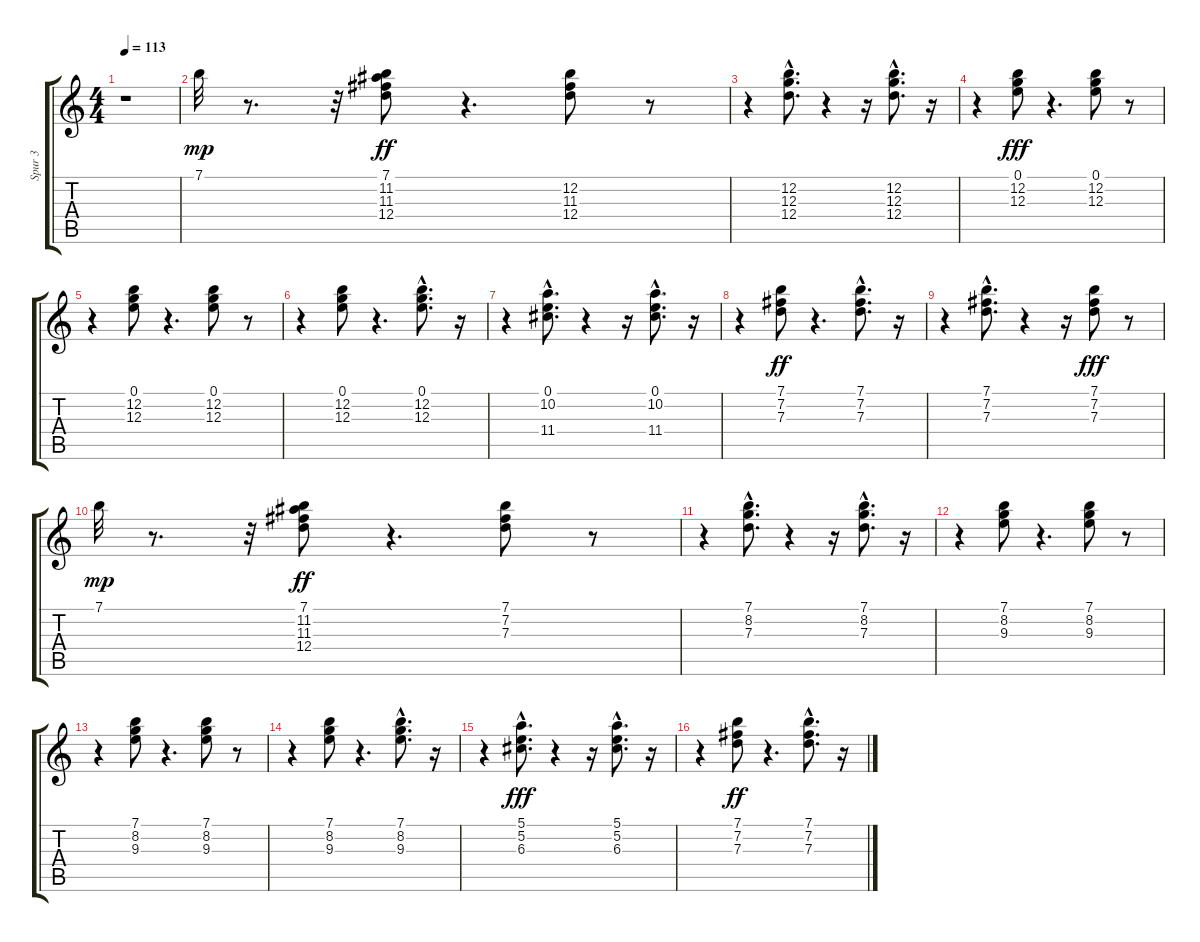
\track ("Spur 3" "Spur 3") {instrument overdrivenguitar}
\staff {score tabs}
\tuning (E4 B3 G3 D3 A2 E2) {hide}
\ts (4 4)
\tempo 113
\clef g2
\ks c
r.1{dy fff} |
7.1.32{dy mp volume 9 balance 8} r.8{d} r.32 (7.1 11.2 11.3 12.4).8{dy ff} r.4{d} (12.2 11.3 12.4).8 r.8 |
r.4 (12.2{hac} 12.3{hac} 12.4{hac}).8{d volume 9} r.4 r.16 (12.2{hac} 12.3{hac} 12.4).8{d volume 9} r.16 |
r.4 (0.1 12.2 12.3).8{dy fff volume 9} r.4{d} (0.1 12.2 12.3).8 r.8 |
r.4 (0.1 12.2 12.3).8 r.4{d} (0.1 12.2 12.3).8 r.8 |
r.4 (0.1 12.2 12.3).8 r.4{d} (0.1{hac} 12.2{hac} 12.3{hac}).8{d} r.16 |
r.4 (0.1{hac} 10.2{hac} 11.4{hac}).8{d} r.4 r.16 (0.1 10.2 11.4{hac}).8{d} r.16 |
r.4 (7.1 7.2 7.3).8{dy ff} r.4{d} (7.1{hac} 7.2 7.3).8{d} r.16 |
r.4 (7.1{hac} 7.2 7.3).8{d} r.4 r.16 (7.1 7.2 7.3).8{dy fff} r.8 |
7.1.32{dy mp balance 8} r.8{d} r.32 (7.1 11.2 11.3 12.4).8{dy ff} r.4{d} (7.1 7.2 7.3).8 r.8 |
r.4 (7.1{hac} 8.2{hac} 7.3{hac}).8{d} r.4 r.16 (7.1{hac} 8.2{hac} 7.3).8{d} r.16 |
r.4 (7.1 8.2 9.3).8 r.4{d} (7.1 8.2 9.3).8 r.8 |
r.4 (7.1 8.2 9.3).8 r.4{d} (7.1 8.2 9.3).8 r.8 |
r.4 (7.1 8.2 9.3).8 r.4{d} (7.1{hac} 8.2{hac} 9.3{hac}).8{d} r.16 |
r.4 (5.1{hac} 5.2{hac} 6.3{hac}).8{d dy fff} r.4 r.16 (5.1 5.2 6.3{hac}).8{d} r.16 |
r.4 (7.1 7.2 7.3).8{dy ff} r.4{d} (7.1{hac} 7.2 7.3).8{d} r.16
